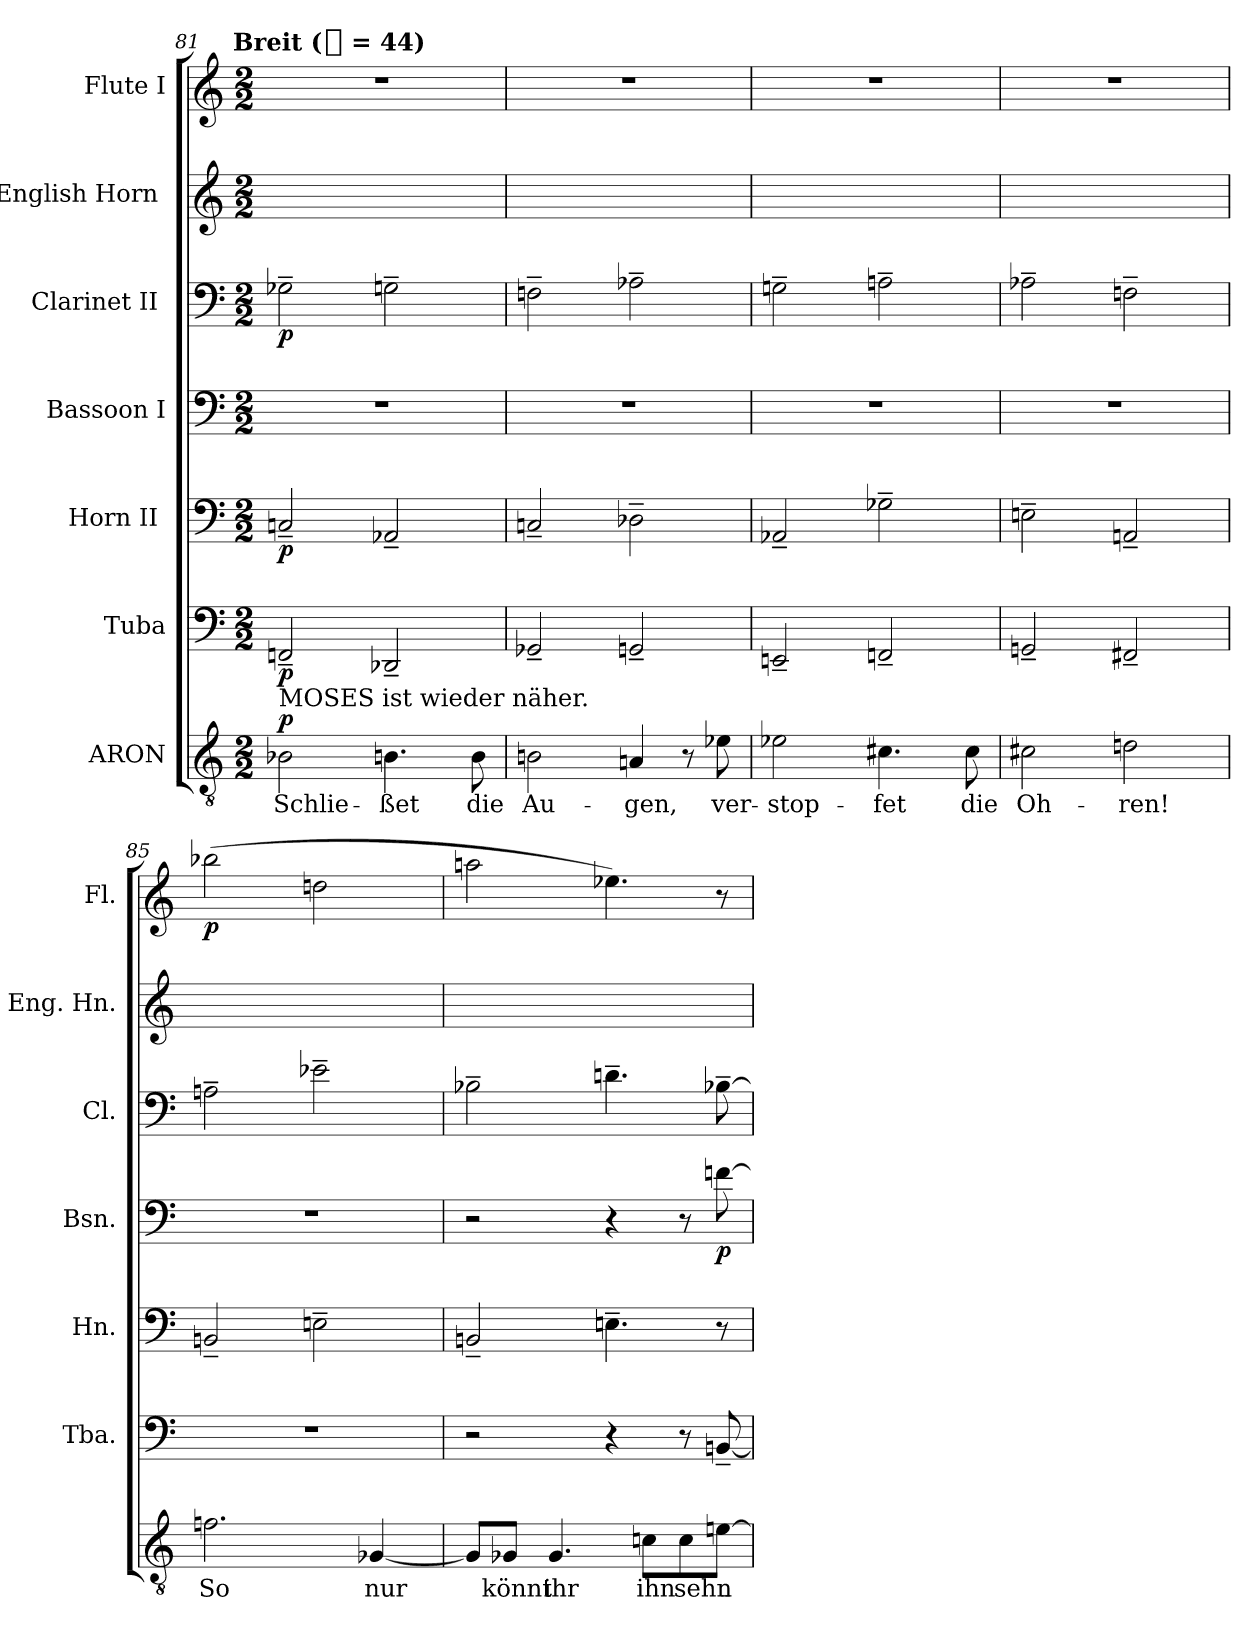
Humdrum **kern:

**kern	**text	**dynam	**kern	**dynam	**kern	**dynam	**kern	**dynam	**kern	**dynam	**kern	**kern	**dynam
*part7	*part7	*part7	*part6	*part6	*part5	*part5	*part4	*part4	*part3	*part3	*part2	*part1	*part1
*staff7	*staff7	*staff7	*staff6	*staff6	*staff5	*staff5	*staff4	*staff4	*staff3	*staff3	*staff2	*staff1	*staff1
*I"ARON	*	*	*I"Tuba	*	*I"Horn II [C]	*	*I"Bassoon I	*	*I"Clarinet II [C]	*	*I"English Horn [C]	*I"Flute I	*
*	*	*	*I'Tba.	*	*I'Hn.	*	*I'Bsn.	*	*I'Cl.	*	*I'Eng. Hn.	*I'Fl.	*
*clefGv2	*	*	*clefF4	*	*clefF4	*	*clefF4	*	*clefF4	*	*clefG2	*clefG2	*
*k[]	*	*	*k[]	*	*k[]	*	*k[]	*	*k[]	*	*k[]	*k[]	*
*C:	*	*	*C:	*	*C:	*	*C:	*	*C:	*	*C:	*C:	*
!!LO:TX:omd:t=Breit ([half] = 44)
*M2/2	*	*	*M2/2	*	*M2/2	*	*M2/2	*	*M2/2	*	*M2/2	*M2/2	*
*MM88	*	*	*MM88	*	*MM88	*	*MM88	*	*MM88	*	*MM88	*MM88	*
=81	=81	=81	=81	=81	=81	=81	=81	=81	=81	=81	=81	=81	=81
!LO:TX:a:t=MOSES ist wieder näher.	!	!	!	!	!	!	!	!	!	!	!	!	!
!	!	!LO:DY:a	!	!	!	!	!	!	!	!	!	!	!
2B-X	Schlie-	p	2FFn~	p	2Cn~	p	1r	.	2G-X~	p	4ryy	1r	.
.	.	.	.	.	.	.	.	.	.	.	4.ryy	.	.
4.Bn	-ßet	.	2DD-X~	.	2AA-X~	.	.	.	2Gn~	.	.	.	.
.	.	.	.	.	.	.	.	.	.	.	4.ryy	.	.
8B	die	.	.	.	.	.	.	.	.	.	.	.	.
=82	=82	=82	=82	=82	=82	=82	=82	=82	=82	=82	=82	=82	=82
2Bn	Au-	.	2GG-X~	.	2Cn~	.	1r	.	2Fn~	.	4.ryy	1r	.
.	.	.	.	.	.	.	.	.	.	.	4.ryy	.	.
4An	-gen,	.	2GGn~	.	2D-X~	.	.	.	2A-X~	.	.	.	.
8r	.	.	.	.	.	.	.	.	.	.	4ryy	.	.
8e-X	ver-	.	.	.	.	.	.	.	.	.	.	.	.
=83	=83	=83	=83	=83	=83	=83	=83	=83	=83	=83	=83	=83	=83
2e-X	-stop-	.	2EEn~	.	2AA-X~	.	1r	.	2Gn~	.	4ryy	1r	.
.	.	.	.	.	.	.	.	.	.	.	4.ryy	.	.
4.c#X	-fet	.	2FFn~	.	2G-X~	.	.	.	2An~	.	.	.	.
.	.	.	.	.	.	.	.	.	.	.	4.ryy	.	.
8c#	die	.	.	.	.	.	.	.	.	.	.	.	.
=84	=84	=84	=84	=84	=84	=84	=84	=84	=84	=84	=84	=84	=84
2c#X	Oh-	.	2GGn~	.	2En~	.	1r	.	2A-X~	.	4.ryy	1r	.
.	.	.	.	.	.	.	.	.	.	.	4.ryy	.	.
2dn	-ren!	.	2FF#X~	.	2AAn~	.	.	.	2Fn~	.	.	.	.
.	.	.	.	.	.	.	.	.	.	.	4ryy	.	.
=85	=85	=85	=85	=85	=85	=85	=85	=85	=85	=85	=85	=85	=85
2.fn	So	.	1r	.	2BBn~	.	1r	.	2An~	.	8ryy	(2bb-X	p
.	.	.	.	.	.	.	.	.	.	.	4.ryy	.	.
.	.	.	.	.	2En~	.	.	.	2e-X~	.	4.ryy	2ddn	.
[4G-X	nur	.	.	.	.	.	.	.	.	.	.	.	.
.	.	.	.	.	.	.	.	.	.	.	8ryy	.	.
=86	=86	=86	=86	=86	=86	=86	=86	=86	=86	=86	=86	=86	=86
8G-L]	.	.	2r	.	2BBn~	.	2r	.	2B-X~	.	4ryy	2aan	.
8G-XJ	könnt	.	.	.	.	.	.	.	.	.	.	.	.
4.G-	ihr	.	.	.	.	.	.	.	.	.	4.ryy	.	.
.	.	.	4r	.	4.En~	.	4r	.	4.dn~	.	.	4.ee-X)	.
8cnL	ihn	.	.	.	.	.	.	.	.	.	4ryy	.	.
8ci	sehn_	.	8r	.	.	.	8r	.	.	.	.	.	.
[8enJ	.	.	[8BBn~	.	8r	.	[8fn	p	[8B-X~	.	8ryy	8r	.
=	=	=	=	=	=	=	=	=	=	=	=	=	=
*-	*-	*-	*-	*-	*-	*-	*-	*-	*-	*-	*-	*-	*-
